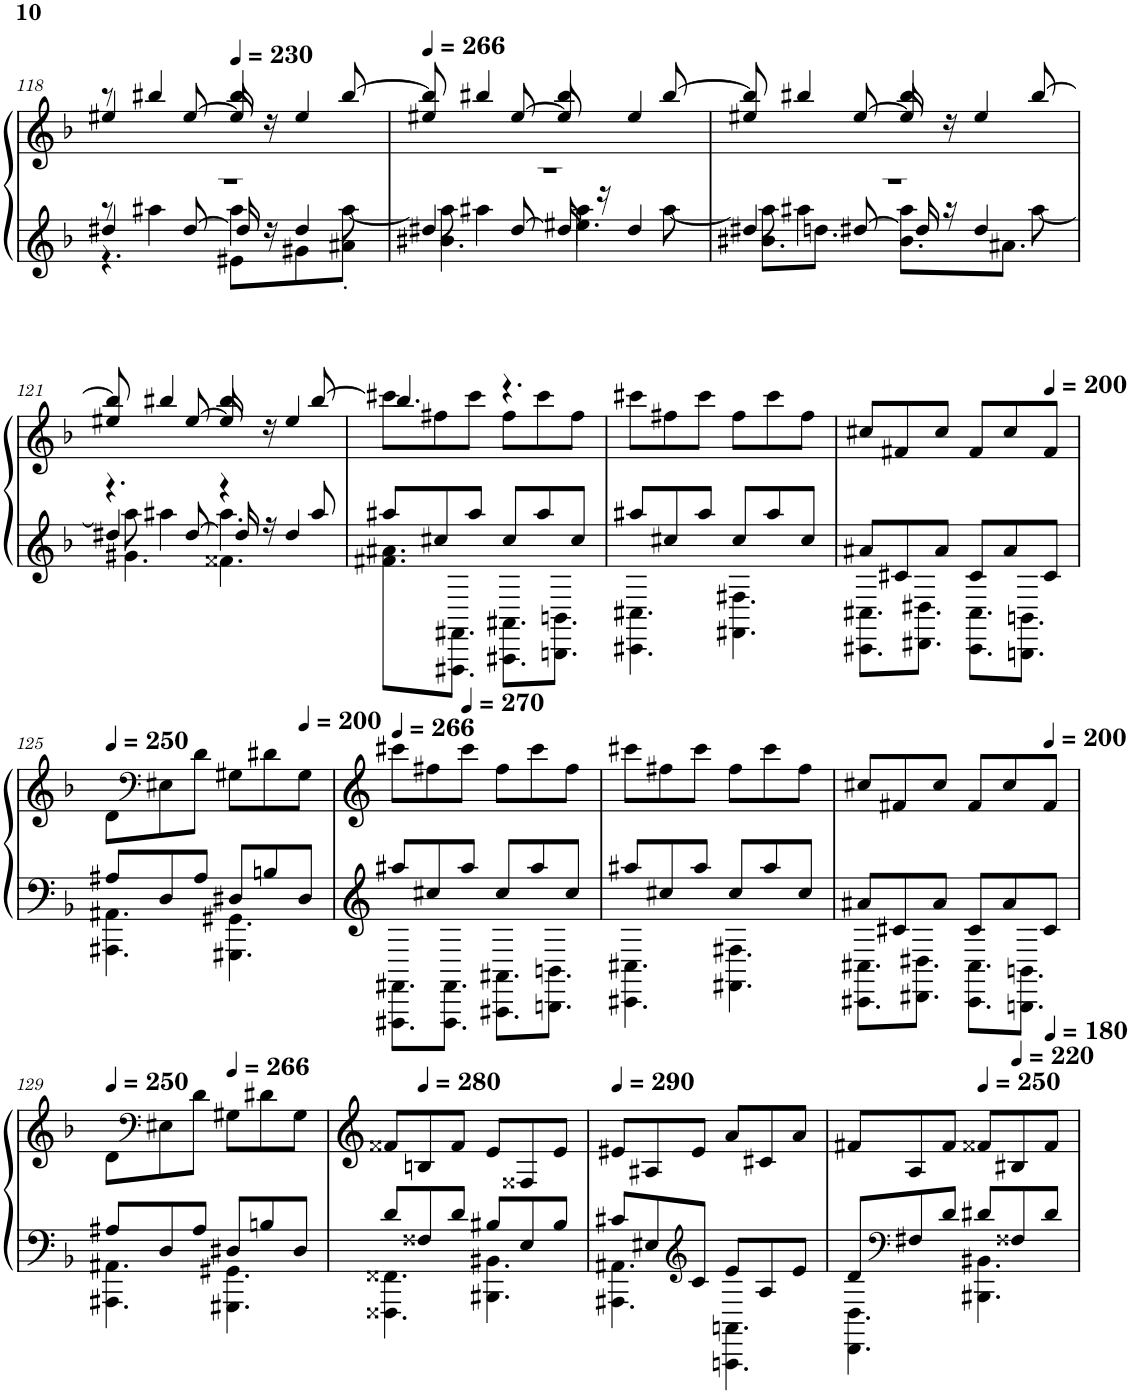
**kern	**kern
*part1	*part1
*staff2	*staff1
*I"Piano, Grand Piano	*
*I'Pno.	*
!!LO:PB:g=z
*clefF4	*clefF4
*k[b-]	*k[b-]
*M6/8	*M6/8
=118	=118
*^	*^
*	*^	*	*
*	*	*^	*	*
2.r	8r	4dd#X/	4.r	8r	4ee#X/
.	4aa#X\	.	.	4bb#X/	.
.	.	[8dd#/	.	.	[8ee#/
*	*	*	*	*MM230	*
.	4aa#\	16dd#/]	8e#X\L	4bb#/	16ee#/]
.	.	16r	.	.	16r
.	.	4dd#/	8g#X\	.	4ee#/
.	[8aa#\	.	8a#X'\J	[8bb#/	.
=119	=119	=119	=119	=119	=119
*	*	*	*	*MM266	*
2.r	8aa#\]	4dd#X/	4.b#X\	8bb#/]	4ee#X/
.	4aa#X\	.	.	4bb#X/	.
.	.	[8dd#/	.	.	[8ee#/
.	4aa#\	16dd#/]	4.ee#X\	4bb#/	8ee#/]
.	.	16r	.	.	.
.	.	4dd#/	.	.	4ee#/
.	[8aa#\	.	.	[8bb#/	.
=120	=120	=120	=120	=120	=120
2.r	8aa#\]	4dd#X/	8.b#X\L	8bb#/]	4ee#X/
.	4aa#X\	.	.	4bb#X/	.
.	.	.	8.ddn\J	.	.
.	.	[8dd#X/	.	.	[8ee#/
.	4aa#\	16dd#/]	8.b#\L	4bb#/	16ee#/]
.	.	16r	.	.	16r
.	.	4dd#/	.	.	4ee#/
.	.	.	8.a#X\J	.	.
.	[8aa#\	.	.	[8bb#/	.
!!LO:LB:g=z	!!
=121	=121	=121	=121	=121	=121
4.r	8aa#\]	4dd#X/	4.g#X\	8bb#/]	4ee#X/
.	4aa#X\	.	.	4bb#X/	.
.	.	[8dd#/	.	.	[8ee#/
4r	4.aa#'\	16dd#/]	4.f##X\	4bb#/	16ee#/]
.	.	16r	.	.	16r
.	.	4dd#/	.	.	4ee#/
8aa#/	.	.	.	[8bb#/	.
*	*v	*v	*v	*	*
=122	=122	=122	=122
8aa#X/L	8.f#X\ 8.a#X\L	4.bb#/]	8ccc#X\L
8cc#X/	.	.	8ff#X\
.	8.FFF#X\ 8.FF#X\J	.	.
8aa#/J	.	.	8ccc#\J
8cc#/L	8.AAA#X\ 8.AA#X\L	4.r	8ff#\L
8aa#/	.	.	8ccc#\
.	8.BBBn\ 8.BBn\J	.	.
8cc#/J	.	.	8ff#\J
*	*	*v	*v
=123	=123	=123
8aa#X/L	4.CC#X\ 4.C#X\	8ccc#X\L
8cc#X/	.	8ff#X\
8aa#/J	.	8ccc#\J
8cc#/L	4.FF#X\ 4.F#X\	8ff#\L
8aa#/	.	8ccc#\
8cc#/J	.	8ff#\J
=124	=124	=124
8a#X/L	8.CC#X\ 8.C#X\L	8cc#X/L
8c#X/	.	8f#X/
.	8.DD#X\ 8.D#X\J	.
8a#/J	.	8cc#/J
8c#/L	8.CC#\ 8.C#\L	8f#/L
8a#/	.	8cc#/
.	8.BBBn\ 8.BBn\J	.
*	*	*MM200
8c#/J	.	8f#/J
!!LO:LB:g=z
=125	=125	=125
*	*	*MM250
8A#X/L	4.AAA#X\ 4.AA#X\	8d\L
*	*	*clefF4
8D/	.	8E#X\
8A#/J	.	8d\J
8D#X/L	4.GGG#X\ 4.GG#X\	8G#X\L
8Bn/	.	8d#X\
*	*	*MM200
8D#/J	.	8G#\J
=126	=126	=126
*	*	*MM266
8aa#X/L	8.FFF#X\ 8.FF#X\L	8ccc#X\L
8cc#X/	.	8ff#X\
.	8.FFF#\ 8.FF#\J	.
*	*	*MM270
8aa#/J	.	8ccc#\J
8cc#/L	8.AAA#X\ 8.AA#X\L	8ff#\L
8aa#/	.	8ccc#\
.	8.BBBn\ 8.BBn\J	.
8cc#/J	.	8ff#\J
=127	=127	=127
8aa#X/L	4.CC#X\ 4.C#X\	8ccc#X\L
8cc#X/	.	8ff#X\
8aa#/J	.	8ccc#\J
8cc#/L	4.FF#X\ 4.F#X\	8ff#\L
8aa#/	.	8ccc#\
8cc#/J	.	8ff#\J
=128	=128	=128
8a#X/L	8.CC#X\ 8.C#X\L	8cc#X/L
8c#X/	.	8f#X/
.	8.DD#X\ 8.D#X\J	.
8a#/J	.	8cc#/J
8c#/L	8.CC#\ 8.C#\L	8f#/L
8a#/	.	8cc#/
.	8.BBBn\ 8.BBn\J	.
*	*	*MM200
8c#/J	.	8f#/J
!!LO:LB:g=z
=129	=129	=129
*	*	*MM250
8A#X/L	4.AAA#X\ 4.AA#X\	8d\L
*	*	*clefF4
8D/	.	8E#X\
8A#/J	.	8d\J
*	*	*MM266
8D#X/L	4.GGG#X\ 4.GG#X\	8G#X\L
8Bn/	.	8d#X\
8D#/J	.	8G#\J
=130	=130	=130
8d/L	4.FFF##X\ 4.FF##X\	8f##X/L
*	*	*MM280
8F##X/	.	8Bn/
8d/J	.	8f##/J
8B#X/L	4.BBB#X\ 4.BB#X\	8e/L
8E/	.	8F##X/
8B#/J	.	8e/J
=131	=131	=131
*	*	*MM290
8c#X/L	4.AAA#X\ 4.AA#X\	8e#X/L
8E#X/	.	8A#X/
*clefG2	*	*
8c#/J	.	8e#/J
8e/L	4.AAAn\ 4.AAn\	8a/L
8A/	.	8c#X/
8e/J	.	8a/J
=132	=132	=132
8d/L	4.DD\ 4.D\	8f#X/L
*clefF4	*	*
8F#X/	.	8A/
8d/J	.	8f#/J
*	*	*MM250
8d#X/L	4.BBB#X\ 4.BB#X\	8f##X/L
*	*	*MM220
8F##X/	.	8B#X/
*	*	*MM180
8d#/J	.	8f##/J
*v	*v	*
=	=
*-	*-
